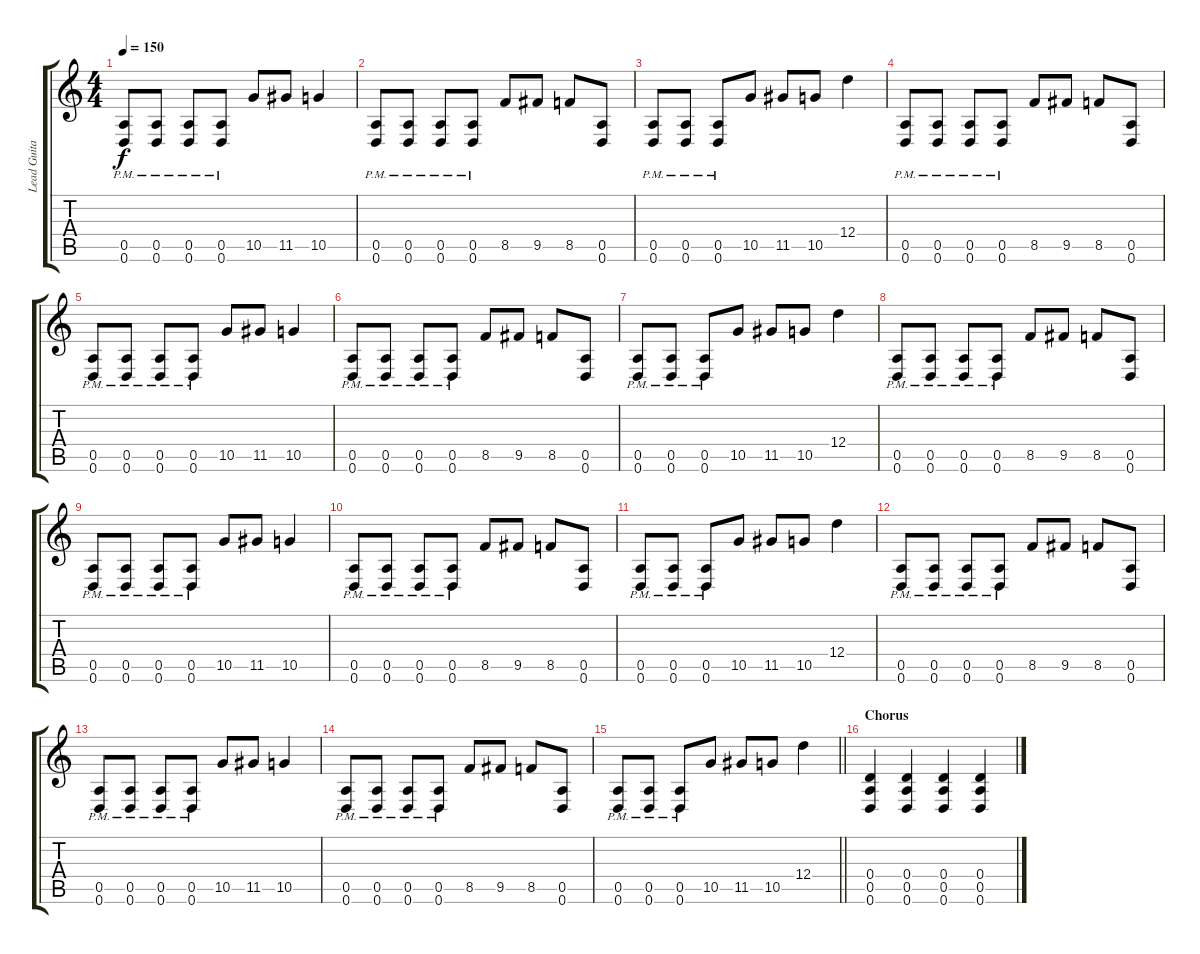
\track ("Lead Guitar" "Lead Guita") {instrument electricguitarclean}
\staff {score tabs}
\tuning (E4 B3 G3 D3 A2 D2) {hide}
\ts (4 4)
\tempo 150
\clef g2
\ks c
(0.5{pm} 0.6{pm}).8{dy f} (0.5{pm} 0.6{pm}).8 (0.5{pm} 0.6{pm}).8 (0.5{pm} 0.6{pm}).8 10.5.8 11.5.8 10.5.4 |
(0.5{pm} 0.6{pm}).8 (0.5{pm} 0.6{pm}).8 (0.5{pm} 0.6{pm}).8 (0.5{pm} 0.6{pm}).8 8.5.8 9.5.8 8.5.8 (0.5 0.6).8 |
(0.5{pm} 0.6{pm}).8 (0.5{pm} 0.6{pm}).8 (0.5{pm} 0.6{pm}).8 10.5.8 11.5.8 10.5.8 12.4.4 |
(0.5{pm} 0.6{pm}).8 (0.5{pm} 0.6{pm}).8 (0.5{pm} 0.6{pm}).8 (0.5{pm} 0.6{pm}).8 8.5.8 9.5.8 8.5.8 (0.5 0.6).8 |
(0.5{pm} 0.6{pm}).8 (0.5{pm} 0.6{pm}).8 (0.5{pm} 0.6{pm}).8 (0.5{pm} 0.6{pm}).8 10.5.8 11.5.8 10.5.4 |
(0.5{pm} 0.6{pm}).8 (0.5{pm} 0.6{pm}).8 (0.5{pm} 0.6{pm}).8 (0.5{pm} 0.6{pm}).8 8.5.8 9.5.8 8.5.8 (0.5 0.6).8 |
(0.5{pm} 0.6{pm}).8 (0.5{pm} 0.6{pm}).8 (0.5{pm} 0.6{pm}).8 10.5.8 11.5.8 10.5.8 12.4.4 |
(0.5{pm} 0.6{pm}).8 (0.5{pm} 0.6{pm}).8 (0.5{pm} 0.6{pm}).8 (0.5{pm} 0.6{pm}).8 8.5.8 9.5.8 8.5.8 (0.5 0.6).8 |
(0.5{pm} 0.6{pm}).8 (0.5{pm} 0.6{pm}).8 (0.5{pm} 0.6{pm}).8 (0.5{pm} 0.6{pm}).8 10.5.8 11.5.8 10.5.4 |
(0.5{pm} 0.6{pm}).8 (0.5{pm} 0.6{pm}).8 (0.5{pm} 0.6{pm}).8 (0.5{pm} 0.6{pm}).8 8.5.8 9.5.8 8.5.8 (0.5 0.6).8 |
(0.5{pm} 0.6{pm}).8 (0.5{pm} 0.6{pm}).8 (0.5{pm} 0.6{pm}).8 10.5.8 11.5.8 10.5.8 12.4.4 |
(0.5{pm} 0.6{pm}).8 (0.5{pm} 0.6{pm}).8 (0.5{pm} 0.6{pm}).8 (0.5{pm} 0.6{pm}).8 8.5.8 9.5.8 8.5.8 (0.5 0.6).8 |
(0.5{pm} 0.6{pm}).8 (0.5{pm} 0.6{pm}).8 (0.5{pm} 0.6{pm}).8 (0.5{pm} 0.6{pm}).8 10.5.8 11.5.8 10.5.4 |
(0.5{pm} 0.6{pm}).8 (0.5{pm} 0.6{pm}).8 (0.5{pm} 0.6{pm}).8 (0.5{pm} 0.6{pm}).8 8.5.8 9.5.8 8.5.8 (0.5 0.6).8 |
\barLineRight lightlight
(0.5{pm} 0.6{pm}).8 (0.5{pm} 0.6{pm}).8 (0.5{pm} 0.6{pm}).8 10.5.8 11.5.8 10.5.8 12.4.4 |
\section ("" "Chorus")
(0.4 0.5 0.6).4 (0.4 0.5 0.6).4 (0.4 0.5 0.6).4 (0.4 0.5 0.6).4
